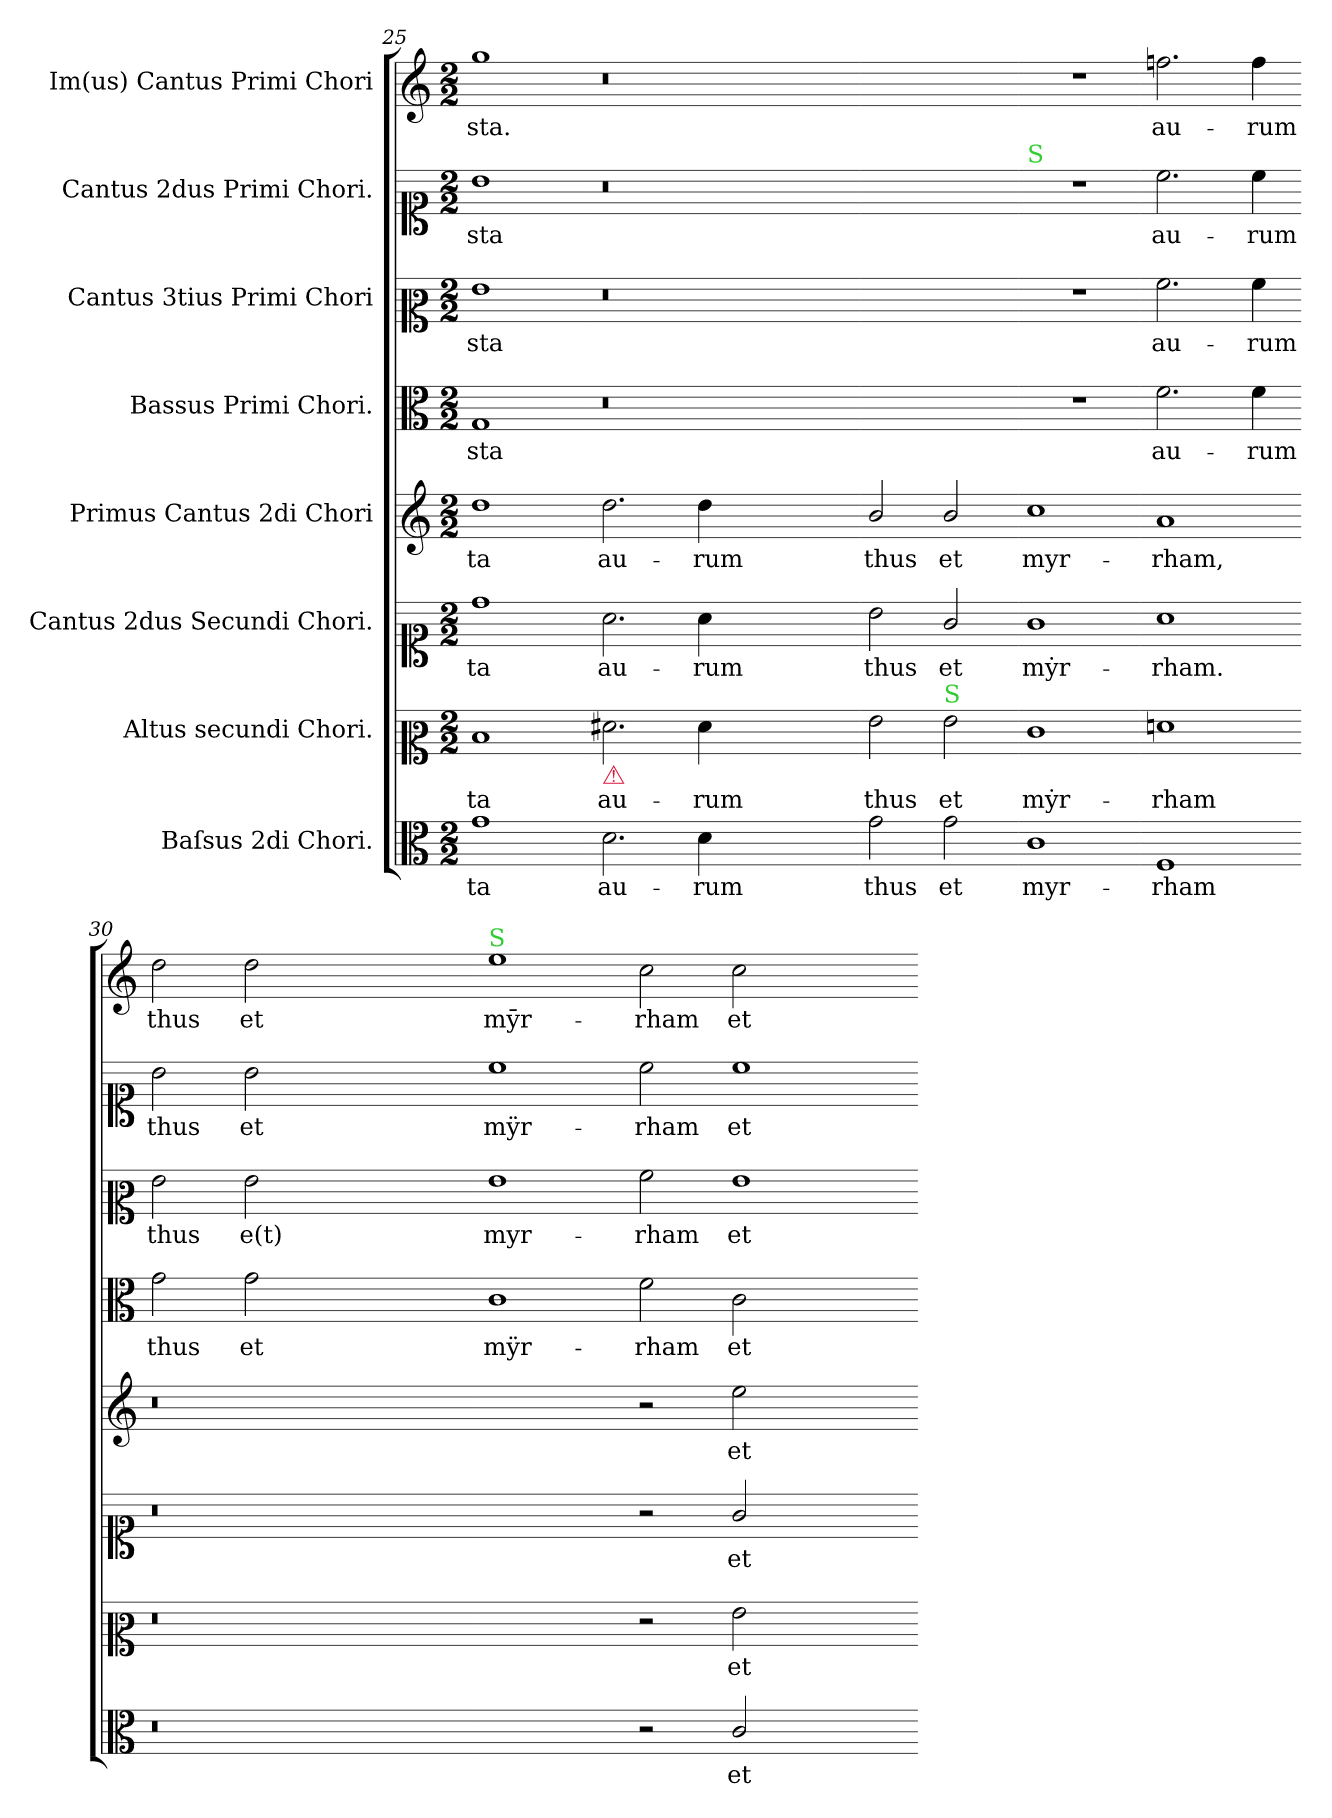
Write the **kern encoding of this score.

**kern	**text	**kern	**text	**kern	**text	**kern	**text	**kern	**text	**kern	**text	**kern	**text	**kern	**text
*part8	*part8	*part7	*part7	*part6	*part6	*part5	*part5	*part4	*part4	*part3	*part3	*part2	*part2	*part1	*part1
*staff8	*staff8	*staff7	*staff7	*staff6	*staff6	*staff5	*staff5	*staff4	*staff4	*staff3	*staff3	*staff2	*staff2	*staff1	*staff1
*I"Baſsus 2di Chori.	*	*I"Altus secundi Chori.	*	*I"Cantus 2dus Secundi Chori.	*	*I"Primus Cantus 2di Chori	*	*I"Bassus Primi Chori.	*	*I"Cantus 3tius Primi Chori	*	*I"Cantus 2dus Primi Chori.	*	*I"Im(us) Cantus Primi Chori	*
*clefC3	*	*clefC2	*	*clefC1	*	*clefG2	*	*clefC3	*	*clefC2	*	*clefC1	*	*clefG2	*
*k[]	*	*k[]	*	*k[]	*	*k[]	*	*k[]	*	*k[]	*	*k[]	*	*k[]	*
*M2/2	*	*M2/2	*	*M2/2	*	*M2/2	*	*M2/2	*	*M2/2	*	*M2/2	*	*M2/2	*
=25	=25	=25	=25	=25	=25	=25	=25	=25	=25	=25	=25	=25	=25	=25	=25
1g	-ta	1d	-ta	1dd	-ta	1dd	-ta	1G	-sta	1g	-sta	1b	-sta	1gg	-sta.
=26-	=26-	=26-	=26-	=26-	=26-	=26-	=26-	=26-	=26-	=26-	=26-	=26-	=26-	=26-	=26-
!	!	!LO:TX:b:color=crimson:t=⚠	!	!	!	!	!	!	!	!	!	!	!	!	!
2.d\	au-	2.f#X\	au-	2.a\	au-	2.dd\	au-	0r	.	0r	.	0r	.	0r	.
4d\	-rum	4f#\	-rum	4a\	-rum	4dd\	-rum	.	.	.	.	.	.	.	.
1ryy	.	1ryy	.	1ryy	.	1ryy	.	.	.	.	.	.	.	.	.
=27-	=27-	=27-	=27-	=27-	=27-	=27-	=27-	=27-	=27-	=27-	=27-	=27-	=27-	=27-	=27-
2g\	thus	2g\	thus	2b\	thus	2b/	thus	1ryy	.	1ryy	.	1ryy	.	1ryy	.
!	!	!LO:TX:a:color=limegreen:t=S	!	!	!	!	!	!	!	!	!	!	!	!	!
2g\	et	2g\	et	2g/	et	2b/	et	.	.	.	.	.	.	.	.
=28-	=28-	=28-	=28-	=28-	=28-	=28-	=28-	=28-	=28-	=28-	=28-	=28-	=28-	=28-	=28-
!	!	!	!	!	!	!	!	!	!	!	!	!LO:TX:a:color=limegreen:t=S	!	!	!
1c	myr-	1e	mẏr-	1g	mẏr-	1cc	myr-	1r	.	1r	.	1r	.	1r	.
=29-	=29-	=29-	=29-	=29-	=29-	=29-	=29-	=29-	=29-	=29-	=29-	=29-	=29-	=29-	=29-
1F	-rham	1fn	-rham	1a	-rham.	1a	-rham,	2.f\	au-	2.a\	au-	2.cc\	au-	2.ffn\	au-
.	.	.	.	.	.	.	.	4f\	-rum	4a\	-rum	4cc\	-rum	4ff\	-rum
=30-	=30-	=30-	=30-	=30-	=30-	=30-	=30-	=30-	=30-	=30-	=30-	=30-	=30-	=30-	=30-
0r	.	0r	.	0r	.	0r	.	2g\	thus	2g\	thus	2b\	thus	2dd\	thus
.	.	.	.	.	.	.	.	2g\	et	2g\	e(t)	2b\	et	2dd\	et
.	.	.	.	.	.	.	.	1ryy	.	1ryy	.	1ryy	.	1ryy	.
=31-	=31-	=31-	=31-	=31-	=31-	=31-	=31-	=31-	=31-	=31-	=31-	=31-	=31-	=31-	=31-
!	!	!	!	!	!	!	!	!	!	!	!	!	!	!LO:TX:a:color=limegreen:t=S	!
1ryy	.	1ryy	.	1ryy	.	1ryy	.	1c	mÿr-	1g	myr-	1cc	mÿr-	1ee	mȳr-
=32-	=32-	=32-	=32-	=32-	=32-	=32-	=32-	=32-	=32-	=32-	=32-	=32-	=32-	=32-	=32-
2r	.	2r	.	2r	.	2r	.	2f\	-rham	2a\	-rham	2cc\	-rham	2cc\	-rham
2c/	et	2g\	et	2g/	et	2ee\	et	2c\	et	1g\	et	1cc\	et	2cc\	et
2ryy	.	2ryy	.	2ryy	.	2ryy	.	2ryy	.	.	.	.	.	2ryy	.
=-	=-	=-	=-	=-	=-	=-	=-	=-	=-	=-	=-	=-	=-	=-	=-
*-	*-	*-	*-	*-	*-	*-	*-	*-	*-	*-	*-	*-	*-	*-	*-
